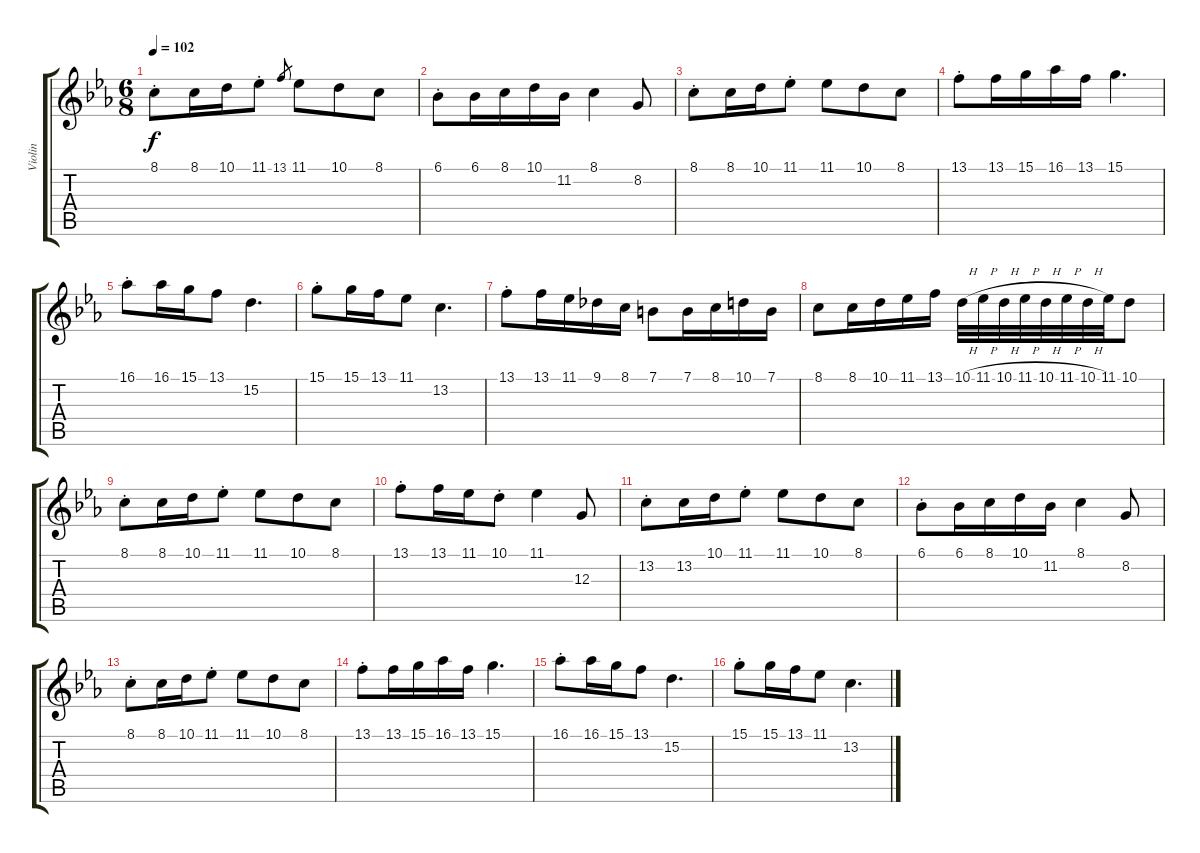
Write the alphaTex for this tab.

\track ("Violin" "Violin") {instrument violin}
\staff {score tabs}
\tuning (E4 B3 G3 D3 A2 E2) {hide}
\ts (6 8)
\tempo 102
\clef g2
\ks cminor
8.1{st}.8{dy f} 8.1.16 10.1.16 11.1{st}.8 13.1.8{gr} 11.1.8 10.1.8 8.1.8 |
6.1{st}.8 6.1.16 8.1.16 10.1.16 11.2.16 8.1.4 8.2.8 |
8.1{st}.8 8.1.16 10.1.16 11.1{st}.8 11.1.8 10.1.8 8.1.8 |
13.1{st}.8 13.1.16 15.1.16 16.1.16 13.1.16 15.1.4{d} |
16.1{st}.8 16.1.16 15.1.16 13.1.8 15.2.4{d} |
15.1{st}.8 15.1.16 13.1.16 11.1.8 13.2.4{d} |
13.1{st}.8 13.1.16 11.1.16 9.1.16 8.1.16 7.1.8 7.1.16 8.1.16 10.1.16 7.1.16 |
8.1.8 8.1.16 10.1.16 11.1.16 13.1.16 10.1{h}.32 11.1{h}.32 10.1{h}.32 11.1{h}.32 10.1{h}.32 11.1{h}.32 10.1{h}.32 11.1.32 10.1.8 |
8.1{st}.8 8.1.16 10.1.16 11.1{st}.8 11.1.8 10.1.8 8.1.8 |
13.1{st}.8 13.1.16 11.1.16 10.1{st}.8 11.1.4 12.3.8 |
13.2{st}.8 13.2.16 10.1.16 11.1{st}.8 11.1.8 10.1.8 8.1.8 |
6.1{st}.8 6.1.16 8.1.16 10.1.16 11.2.16 8.1.4 8.2.8 |
8.1{st}.8 8.1.16 10.1.16 11.1{st}.8 11.1.8 10.1.8 8.1.8 |
13.1{st}.8 13.1.16 15.1.16 16.1.16 13.1.16 15.1.4{d} |
16.1{st}.8 16.1.16 15.1.16 13.1.8 15.2.4{d} |
15.1{st}.8 15.1.16 13.1.16 11.1.8 13.2.4{d}
